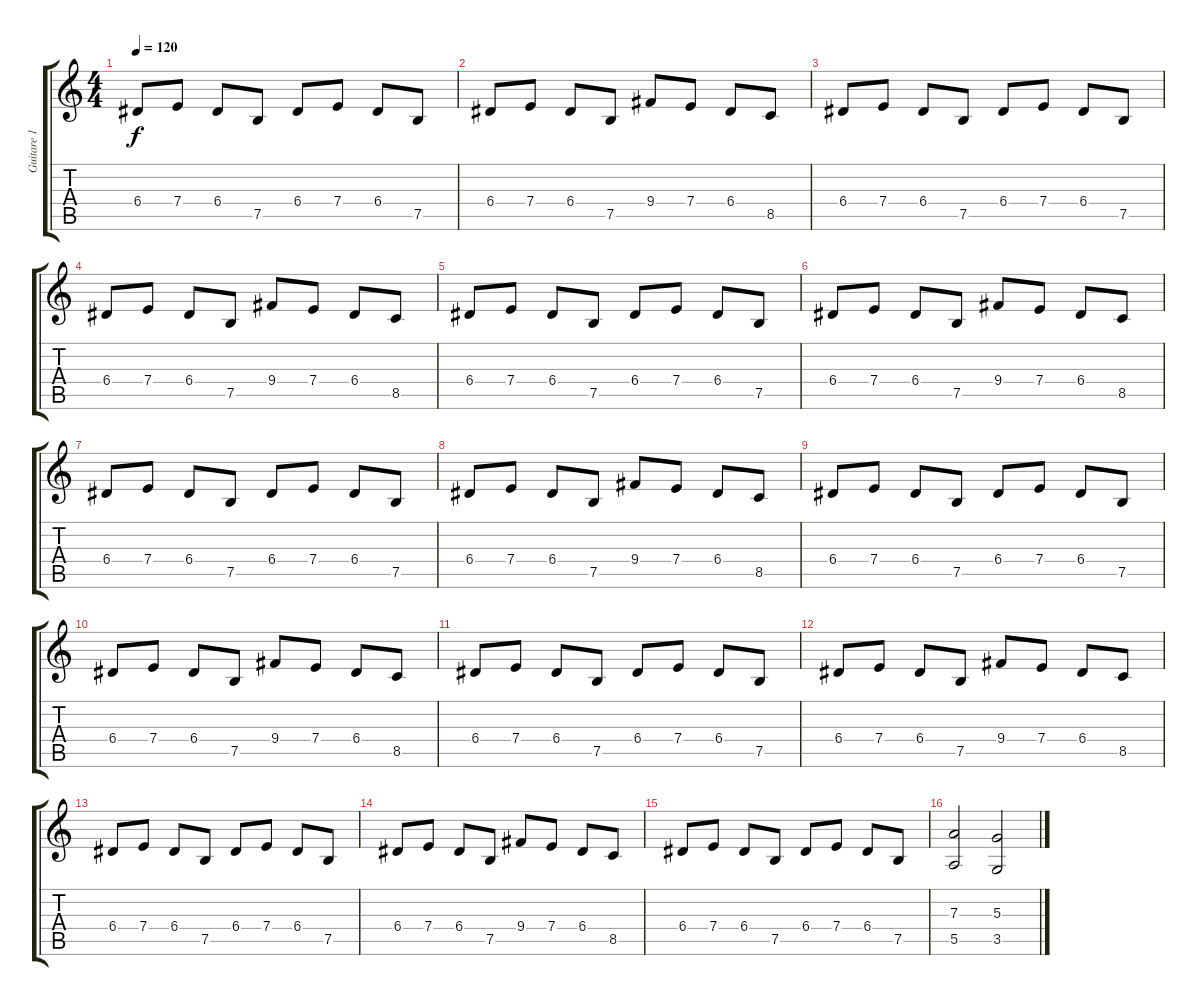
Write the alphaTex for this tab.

\track ("Guitare 1" "Guitare 1") {instrument distortionguitar}
\staff {score tabs}
\tuning (B3 Gb3 D3 A2 E2 B1) {hide}
\ts (4 4)
\tempo 120
\clef g2
\ks c
6.4.8{dy f} 7.4.8 6.4.8 7.5.8 6.4.8 7.4.8 6.4.8 7.5.8 |
6.4.8 7.4.8 6.4.8 7.5.8 9.4.8 7.4.8 6.4.8 8.5.8 |
6.4.8 7.4.8 6.4.8 7.5.8 6.4.8 7.4.8 6.4.8 7.5.8 |
6.4.8 7.4.8 6.4.8 7.5.8 9.4.8 7.4.8 6.4.8 8.5.8 |
6.4.8 7.4.8 6.4.8 7.5.8 6.4.8 7.4.8 6.4.8 7.5.8 |
6.4.8 7.4.8 6.4.8 7.5.8 9.4.8 7.4.8 6.4.8 8.5.8 |
6.4.8 7.4.8 6.4.8 7.5.8 6.4.8 7.4.8 6.4.8 7.5.8 |
6.4.8 7.4.8 6.4.8 7.5.8 9.4.8 7.4.8 6.4.8 8.5.8 |
6.4.8 7.4.8 6.4.8 7.5.8 6.4.8 7.4.8 6.4.8 7.5.8 |
6.4.8 7.4.8 6.4.8 7.5.8 9.4.8 7.4.8 6.4.8 8.5.8 |
6.4.8 7.4.8 6.4.8 7.5.8 6.4.8 7.4.8 6.4.8 7.5.8 |
6.4.8 7.4.8 6.4.8 7.5.8 9.4.8 7.4.8 6.4.8 8.5.8 |
6.4.8 7.4.8 6.4.8 7.5.8 6.4.8 7.4.8 6.4.8 7.5.8 |
6.4.8 7.4.8 6.4.8 7.5.8 9.4.8 7.4.8 6.4.8 8.5.8 |
6.4.8 7.4.8 6.4.8 7.5.8 6.4.8 7.4.8 6.4.8 7.5.8 |
(7.3 5.5).2 (5.3 3.5).2
